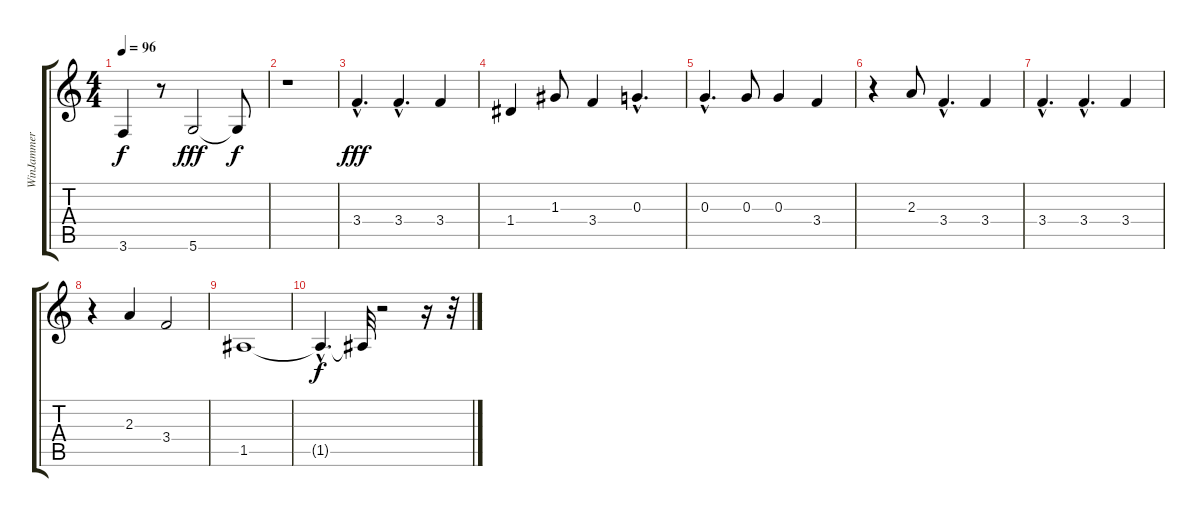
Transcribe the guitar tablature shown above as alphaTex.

\track ("WinJammer Demo" "WinJammer ") {instrument electricbasspick}
\staff {score tabs}
\tuning (E4 B3 G3 D3 A2 D2) {hide}
\ts (4 4)
\tempo 96
\clef g2
\ks c
3.6{t}.4{dy f} r.8 5.6.2{dy fff} 5.6{t}.8{dy f} |
r.1 |
3.4{hac}.4{d dy fff} 3.4{hac}.4{d} 3.4.4 |
1.4.4 1.3.8 3.4.4 0.3{hac}.4{d} |
0.3{hac}.4{d} 0.3.8 0.3.4 3.4.4 |
r.4 2.3.8 3.4{hac}.4{d} 3.4.4 |
3.4{hac}.4{d} 3.4{hac}.4{d} 3.4.4 |
r.4 2.3.4 3.4.2 |
1.5.1 |
1.5{hac t}.4{d dy f} 1.5{t}.32 r.2 r.16 r.32
